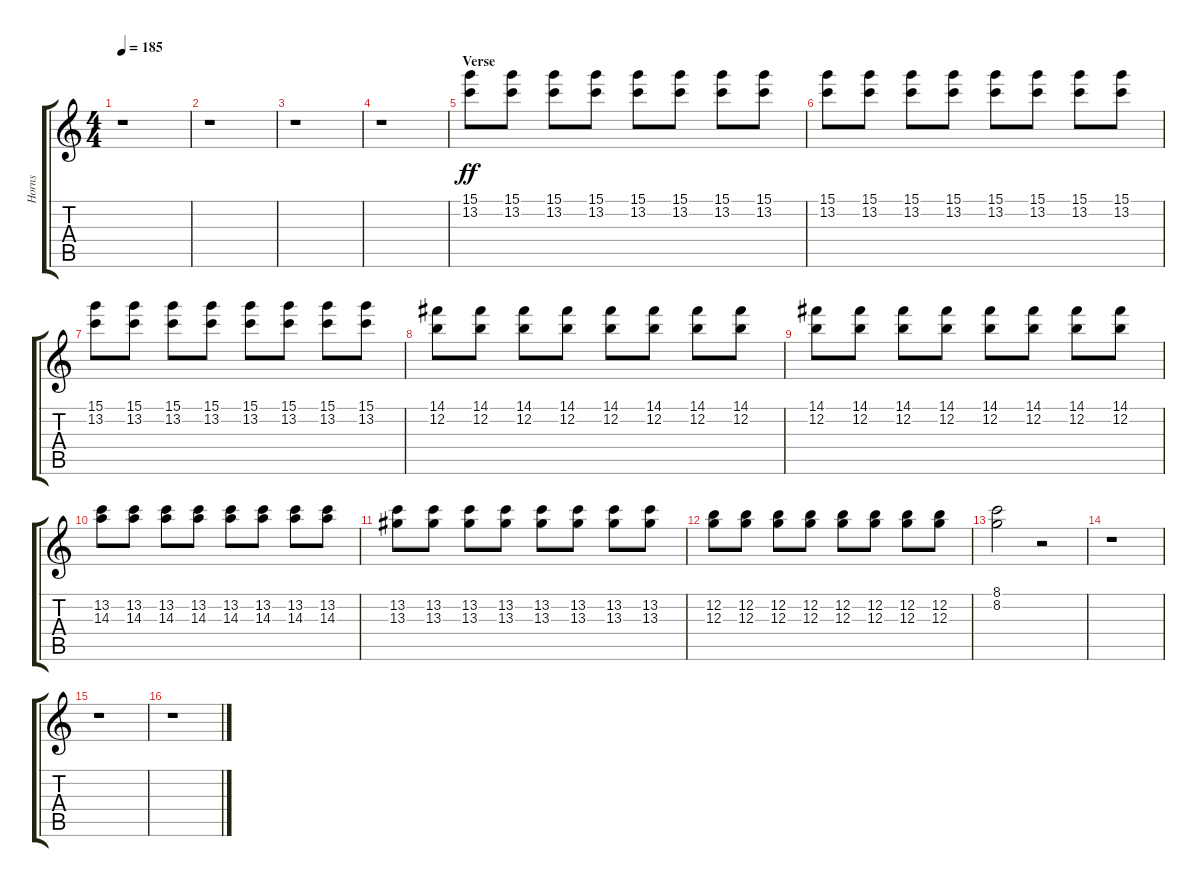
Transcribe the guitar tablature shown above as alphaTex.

\track ("Horns" "Horns") {instrument electricguitarclean}
\staff {score tabs}
\tuning (E4 B3 G3 D3 A2 E2) {hide}
\ts (4 4)
\tempo 185
\clef g2
\ks aminor
r.1{dy ff} |
r.1 |
r.1 |
r.1 |
\section ("" "Verse")
(15.1 13.2).8 (15.1 13.2).8 (15.1 13.2).8 (15.1 13.2).8 (15.1 13.2).8 (15.1 13.2).8 (15.1 13.2).8 (15.1 13.2).8 |
(15.1 13.2).8 (15.1 13.2).8 (15.1 13.2).8 (15.1 13.2).8 (15.1 13.2).8 (15.1 13.2).8 (15.1 13.2).8 (15.1 13.2).8 |
(15.1 13.2).8 (15.1 13.2).8 (15.1 13.2).8 (15.1 13.2).8 (15.1 13.2).8 (15.1 13.2).8 (15.1 13.2).8 (15.1 13.2).8 |
(14.1 12.2).8 (14.1 12.2).8 (14.1 12.2).8 (14.1 12.2).8 (14.1 12.2).8 (14.1 12.2).8 (14.1 12.2).8 (14.1 12.2).8 |
(14.1 12.2).8 (14.1 12.2).8 (14.1 12.2).8 (14.1 12.2).8 (14.1 12.2).8 (14.1 12.2).8 (14.1 12.2).8 (14.1 12.2).8 |
(13.2 14.3).8 (13.2 14.3).8 (13.2 14.3).8 (13.2 14.3).8 (13.2 14.3).8 (13.2 14.3).8 (13.2 14.3).8 (13.2 14.3).8 |
(13.2 13.3).8 (13.2 13.3).8 (13.2 13.3).8 (13.2 13.3).8 (13.2 13.3).8 (13.2 13.3).8 (13.2 13.3).8 (13.2 13.3).8 |
(12.2 12.3).8 (12.2 12.3).8 (12.2 12.3).8 (12.2 12.3).8 (12.2 12.3).8 (12.2 12.3).8 (12.2 12.3).8 (12.2 12.3).8 |
(8.1 8.2).2 r.2 |
r.1 |
r.1 |
r.1
